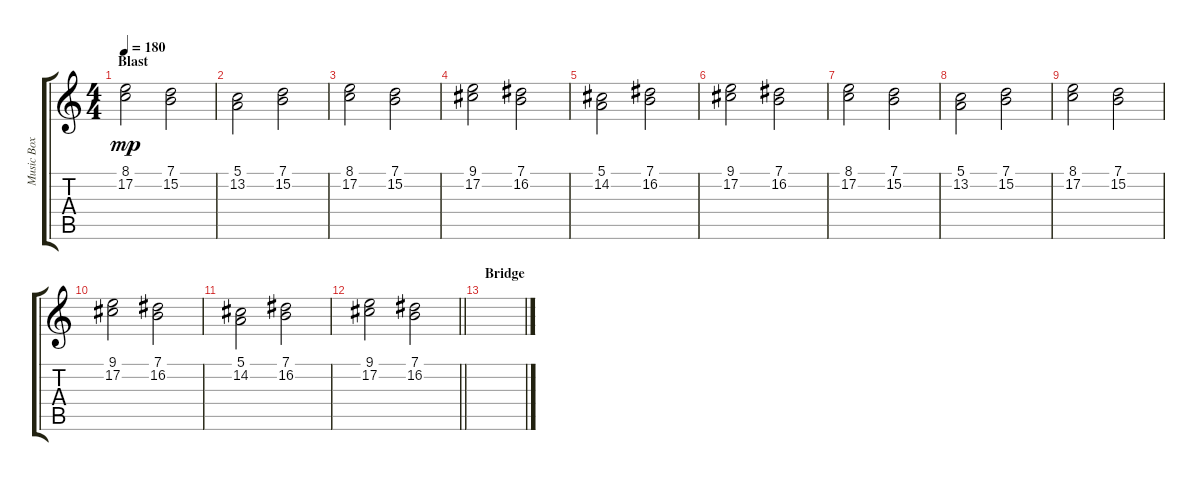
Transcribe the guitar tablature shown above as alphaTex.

\track ("Music Box" "Music Box") {instrument musicbox}
\staff {score tabs}
\tuning (E4 B3 G3 D3 A2 E2) {hide}
\ts (4 4)
\section ("" "Blast")
\tempo 180
\clef g2
\ks c
(8.1 17.2).2{dy mp} (7.1 15.2).2 |
(5.1 13.2).2 (7.1 15.2).2 |
(8.1 17.2).2 (7.1 15.2).2 |
(9.1 17.2).2 (7.1 16.2).2 |
(5.1 14.2).2 (7.1 16.2).2 |
(9.1 17.2).2 (7.1 16.2).2 |
(8.1 17.2).2 (7.1 15.2).2 |
(5.1 13.2).2 (7.1 15.2).2 |
(8.1 17.2).2 (7.1 15.2).2 |
(9.1 17.2).2 (7.1 16.2).2 |
(5.1 14.2).2 (7.1 16.2).2 |
\barLineRight lightlight
(9.1 17.2).2 (7.1 16.2).2 |
\section ("" "Bridge")
